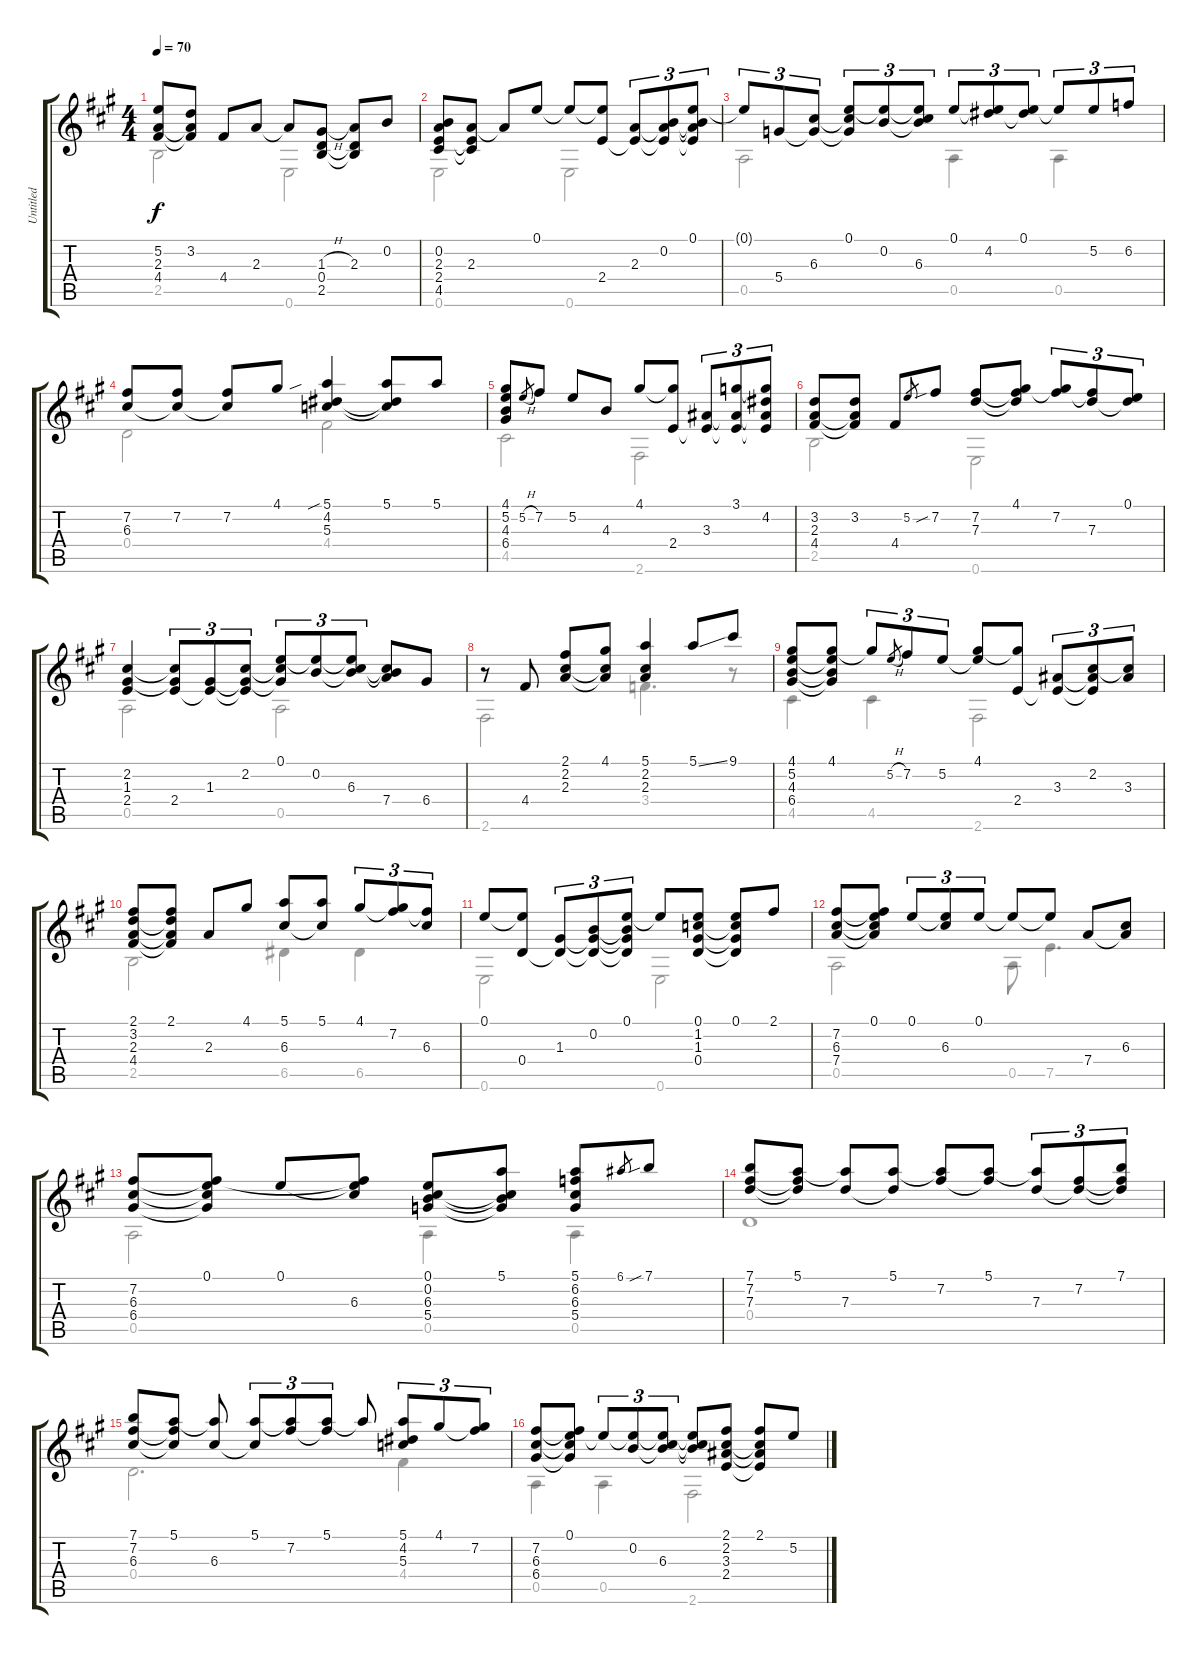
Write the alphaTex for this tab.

\track ("Untitled" "Untitled") {instrument electricguitarjazz}
\staff {score tabs}
\tuning (E4 B3 G3 D3 A2 E2) {hide}
\voice
\ts (4 4)
\tempo 70
\clef g2
\ks a
(5.2 2.3 4.4).8{dy f} (3.2 2.3{t} 4.4{t}).8 4.4.8 2.3.8 2.3{t}.8 (1.3{h} 0.4 2.5).8 (2.3 0.4{t} 2.5{t}).8 0.2.8 |
(0.2 2.3 2.4 4.5).8 (2.3 2.4{t} 4.5{t}).8 2.3{t}.8 0.1.8 0.1{t}.8 (0.1{t} 2.4).8 (2.3 2.4{t}).8{tu (3 2)} (0.2 2.3{t} 2.4{t}).8{tu (3 2)} (0.1 0.2{t} 2.3{t} 2.4{t}).8{tu (3 2)} |
0.1{t}.8{tu (3 2)} 5.4.8{tu (3 2)} (6.3 5.4{t}).8{tu (3 2)} (0.1 6.3{t} 5.4{t}).8{tu (3 2)} (0.1{t} 0.2).8{tu (3 2)} (0.1{t} 0.2{t} 6.3).8{tu (3 2)} 0.1.8{tu (3 2)} (0.1{t} 4.2).8{tu (3 2)} (0.1 4.2{t}).8{tu (3 2)} 0.1{t}.8{tu (3 2)} 5.2.8{tu (3 2)} 6.2.8{tu (3 2)} |
(7.2 6.3).8 (7.2 6.3{t}).8 (7.2 6.3{t}).8 4.1.8 (5.1{sib} 4.2 5.3).4 (5.1 4.2{t} 5.3{t}).8 5.1.8 |
(4.1 5.2 4.3 6.4).8 5.2{h}.8{gr} 7.2.8 5.2.8 4.3.8 4.1.8 (4.1{t} 2.4).8 (3.3 2.4{t}).8{tu (3 2)} (3.1 3.3{t} 2.4{t}).8{tu (3 2)} (3.1{t} 4.2 3.3{t} 2.4{t}).8{tu (3 2)} |
(3.2 2.3 4.4).8 (3.2 2.3{t} 4.4{t}).8 4.4.8 5.2.8{gr} 7.2{sib}.8 (7.2 7.3).8 (4.1 7.2{t} 7.3{t}).8 (4.1{t} 7.2).8{tu (3 2)} (7.2{t} 7.3).8{tu (3 2)} (0.1 7.3{t}).8{tu (3 2)} |
(2.2 1.3 2.4).4 (2.2{t} 1.3{t} 2.4).8{tu (3 2)} (1.3 2.4{t}).8{tu (3 2)} (2.2 1.3{t} 2.4{t}).8{tu (3 2)} (0.1 2.2{t} 1.3{t}).8{tu (3 2)} (0.1{t} 0.2).8{tu (3 2)} (0.1{t} 0.2{t} 6.3).8{tu (3 2)} (0.2{t} 6.3{t} 7.4).8 6.4.8 |
r.8 4.4.8 (2.1 2.2 2.3).8 (4.1 2.2{t} 2.3{t}).8 (5.1 2.2 2.3).4 5.1{ss}.8 9.1.8 |
(4.1 5.2 4.3 6.4).8 (4.1 5.2{t} 4.3{t} 6.4{t}).8 4.1{t}.8{tu (3 2)} 5.2{h}.8{gr} 7.2.8{tu (3 2)} 5.2.8{tu (3 2)} (4.1 5.2{t}).8 (4.1{t} 2.4).8 (3.3 2.4{t}).8{tu (3 2)} (2.2 3.3{t} 2.4{t}).8{tu (3 2)} (2.2{t} 3.3).8{tu (3 2)} |
(2.1 3.2 2.3 4.4).8 (2.1 3.2{t} 2.3{t} 4.4{t}).8 2.3.8 4.1.8 (5.1 6.3).8 (5.1 6.3{t}).8 4.1.8{tu (3 2)} (4.1{t} 7.2).8{tu (3 2)} (7.2{t} 6.3).8{tu (3 2)} |
0.1.8 (0.1{t} 0.4).8 (1.3 0.4{t}).8{tu (3 2)} (0.2 1.3{t} 0.4{t}).8{tu (3 2)} (0.1 0.2{t} 1.3{t} 0.4{t}).8{tu (3 2)} 0.1{t}.8 (0.1 1.2 1.3 0.4).8 (0.1 1.2{t} 1.3{t} 0.4{t}).8 2.1.8 |
(7.2 6.3 7.4).8 (0.1 7.2{t} 6.3{t} 7.4{t}).8 0.1.8{tu (3 2)} (0.1{t} 6.3).8{tu (3 2)} 0.1.8{tu (3 2)} 0.1{t}.8 0.1{t}.8 7.4.8 (6.3 7.4{t}).8 |
(7.2 6.3 6.4).8 (0.1 7.2{t} 6.3{t} 6.4{t}).8 0.1.8 (0.1{t} 7.2{t} 6.3).8 (0.1 0.2 6.3 5.4).8 (5.1 0.2{t} 6.3{t} 5.4{t}).8 (5.1 6.2 6.3 5.4).8 6.1.8{gr} 7.1{sib}.8 |
(7.1 7.2 7.3).8 (5.1 7.2{t} 7.3{t}).8 (5.1{t} 7.3).8 (5.1 7.3{t}).8 (5.1{t} 7.2).8 (5.1 7.2{t}).8 (5.1{t} 7.3).8{tu (3 2)} (7.2 7.3{t}).8{tu (3 2)} (7.1 7.2{t} 7.3{t}).8{tu (3 2)} |
(7.1 7.2 6.3).8 (5.1 7.2{t} 6.3{t}).8 (5.1{t} 6.3).8 (5.1 6.3{t}).8{tu (3 2)} (5.1{t} 7.2).8{tu (3 2)} (5.1 7.2{t}).8{tu (3 2)} 5.1{t}.8 (5.1 4.2 5.3).8{tu (3 2)} 4.1.8{tu (3 2)} (4.1{t} 7.2).8{tu (3 2)} |
(7.2 6.3 6.4).8 (0.1 7.2{t} 6.3{t} 6.4{t}).8 0.1{t}.8{tu (3 2)} (0.1{t} 0.2).8{tu (3 2)} (0.1{t} 0.2{t} 6.3).8{tu (3 2)} (0.1{t} 0.2{t} 6.3{t}).8 (2.1 2.2 3.3 2.4).8 (2.1 2.2{t} 3.3{t} 2.4{t}).8 5.2.8
\voice
\clef g2
\ottava regular
\simile none
\ks a
2.5.2{dy f} 0.6.2 |
0.6.2 0.6.2 |
0.5.2 0.5.4 0.5.4 |
0.4.2 4.4.2 |
4.5.2 2.6.2 |
2.5.2 0.6.2 |
0.5.2 0.5.2 |
2.6.2 3.4.4{d} r.8 |
4.5.4 4.5.4 2.6.2 |
2.5.2 6.5.4 6.5.4 |
0.6.2 0.6.2 |
0.5.2 0.5.8 7.5.4{d} |
0.5.2 0.5.4 0.5.4 |
0.4.1 |
0.4.2{d} 4.4.4 |
0.5.4 0.5.4 2.6.2
